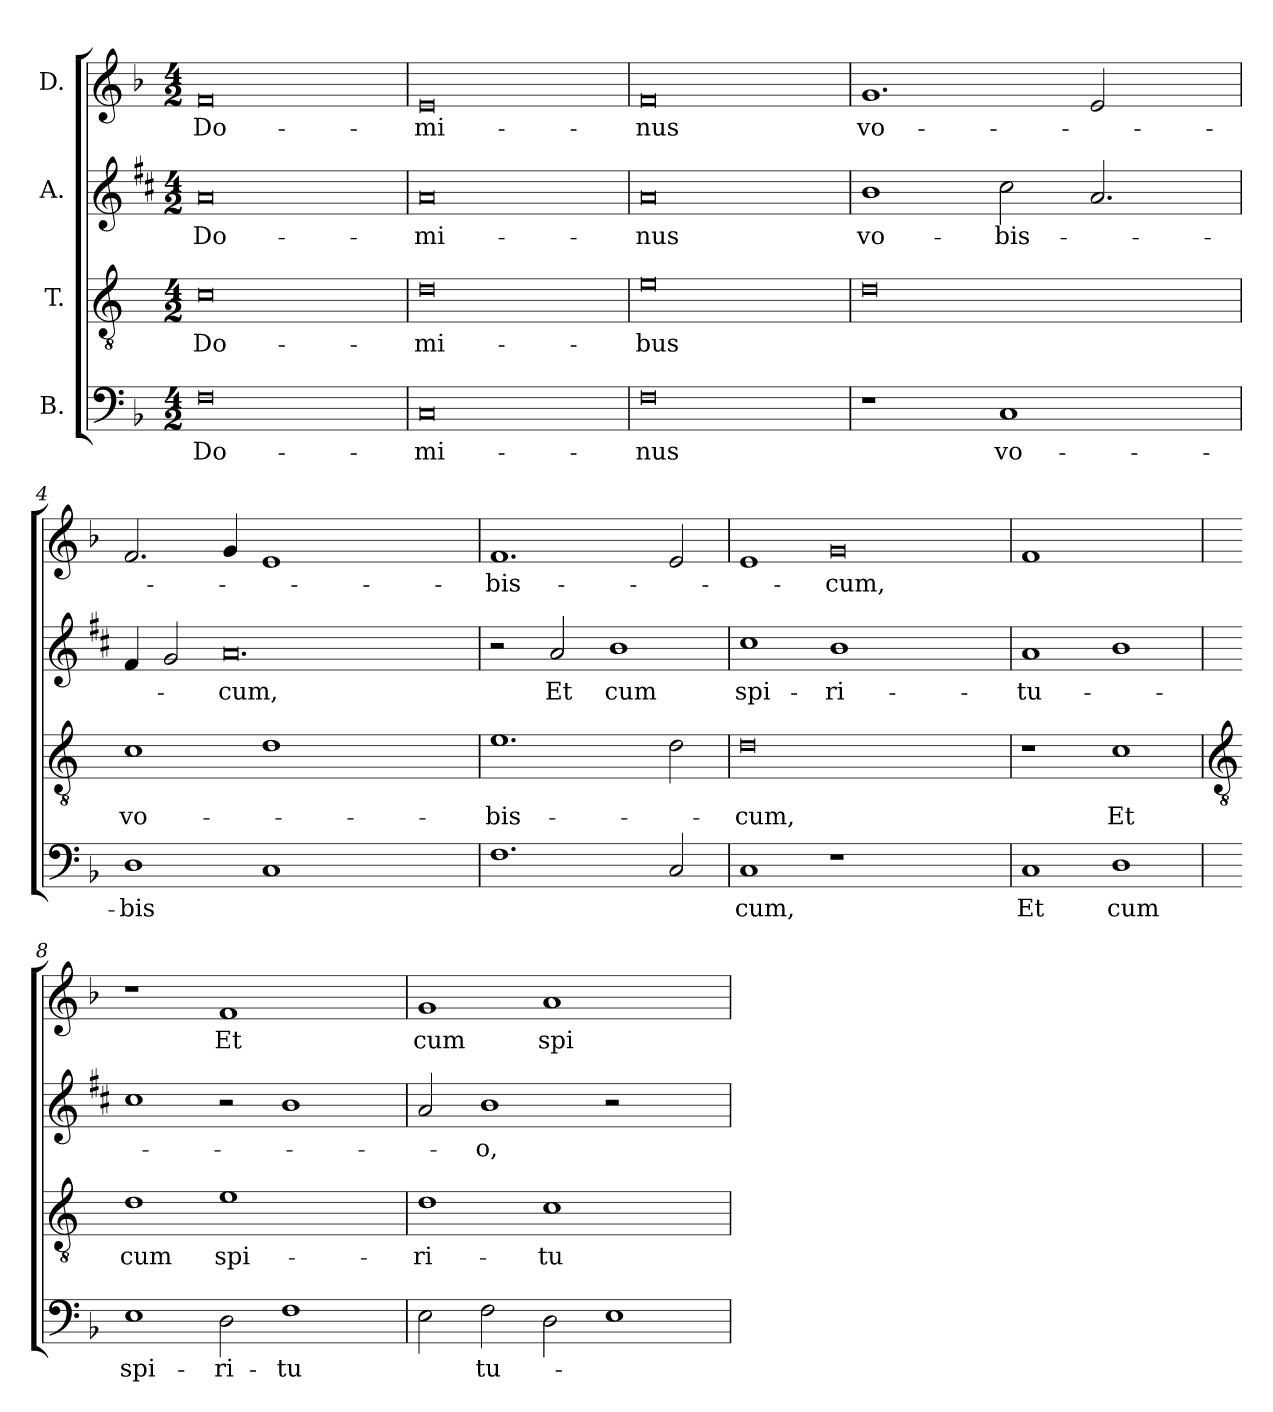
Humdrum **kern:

**kern	**text	**kern	**text	**kern	**text	**kern	**text
*part4	*part4	*part3	*part3	*part2	*part2	*part1	*part1
*staff4	*staff4	*staff3	*staff3	*staff2	*staff2	*staff1	*staff1
*I"B.	*	*I"T.	*	*I"A.	*	*I"D.	*
*clefF4	*	*clefGv2	*	*clefG2	*	*clefG2	*
*	*	*ITrd4c7	*	*ITrd5c9	*	*	*
*k[b-]	*	*k[b-]	*	*k[b-]	*	*k[b-]	*
*F:	*	*F:	*	*F:	*	*F:	*
*M4/2	*	*M4/2	*	*M4/2	*	*M4/2	*
=1	=1	=1	=1	=1	=1	=1	=1
!	!LO:LY:b	!	!LO:LY:b	!	!LO:LY:b	!	!LO:LY:b
0F	Do-	0F	Do-	0c	Do-	0f	Do-
=2	=2	=2	=2	=2	=2	=2	=2
!	!LO:LY:b	!	!LO:LY:b	!	!LO:LY:b	!	!LO:LY:b
0C	-mi-	0G	-mi-	0c	-mi-	0e	-mi-
=3	=3	=3	=3	=3	=3	=3	=3
!	!LO:LY:b	!	!LO:LY:b	!	!LO:LY:b	!	!LO:LY:b
0F	-nus	0A	-bus	0c	-nus	0f	-nus
=4	=4	=4	=4	=4	=4	=4	=4
!	!	!	!	!	!LO:LY:b	!	!LO:LY:b
1r	.	0G	.	1d	vo-	1.g	vo-
!	!LO:LY:b	!	!	!	!LO:LY:b	!	!
1C	vo-	.	.	2e	-bis-	.	.
.	.	.	.	2.c	.	2e	.
4ryy	.	4ryy	.	.	.	4ryy	.
=4A	=4A	=4A	=4A	=4A	=4A	=4A	=4A
!	!LO:LY:b	!	!LO:LY:b	!	!	!	!
1D	-bis	1F	vo-	4A	.	2.f	.
.	.	.	.	2B-	.	.	.
!	!	!	!	!	!LO:LY:b	!	!
.	.	.	.	0.c	-cum,	4g	.
1C	.	1G	.	.	.	1e	.
1..ryy	.	1..ryy	.	.	.	1..ryy	.
=5A	=5A	=5A	=5A	=5A	=5A	=5A	=5A
!	!	!	!LO:LY:b	!	!	!	!LO:LY:b
1.F	.	1.A	-bis-	2r	.	1.f	-bis-
!	!	!	!	!	!LO:LY:b	!	!
.	.	.	.	2c	Et	.	.
!	!	!	!	!	!LO:LY:b	!	!
.	.	.	.	1d	cum	.	.
2C	.	2G	.	.	.	2e	.
=6	=6	=6	=6	=6	=6	=6	=6
!	!LO:LY:b	!	!LO:LY:b	!	!LO:LY:b	!	!
1C	cum,	0G	-cum,	1e	spi-	1e	.
!	!	!	!	!	!LO:LY:b	!	!LO:LY:b
1r	.	.	.	1d	-ri-	0g	-cum,
1ryy	.	1ryy	.	1ryy	.	.	.
!!LO:LB:g=z
=7A	=7A	=7A	=7A	=7A	=7A	=7A	=7A
!	!LO:LY:b	!	!	!	!LO:LY:b	!	!
1C	Et	1r	.	1c	-tu-	1f	.
!	!LO:LY:b	!	!LO:LY:b	!	!	!	!
1D	cum	1F	Et	1d	.	1ryy	.
!!LO:LB:g=z
=8	=8	=8	=8	=8	=8	=8	=8
*	*	*clefGv2	*	*	*	*	*
!	!LO:LY:b	!	!LO:LY:b	!	!	!	!
1E	spi-	1G	cum	1e	.	1r	.
!	!LO:LY:b	!	!LO:LY:b	!	!	!	!LO:LY:b
2D	-ri-	1A	spi-	2r	.	1f	Et
!	!LO:LY:b	!	!	!	!	!	!
1F	-tu	.	.	1d	.	.	.
.	.	2ryy	.	.	.	2ryy	.
=9	=9	=9	=9	=9	=9	=9	=9
!	!	!	!LO:LY:b	!	!	!	!LO:LY:b
2E	.	1G	-ri-	2c	.	1g	cum
!	!LO:LY:b	!	!	!	!LO:LY:b	!	!
2F	tu-	.	.	1d	-o,	.	.
!	!	!	!LO:LY:b	!	!	!	!LO:LY:b
2D	.	1F	-tu	.	.	1a	spi-
1E	.	.	.	2r	.	.	.
.	.	2ryy	.	2ryy	.	2ryy	.
=	=	=	=	=	=	=	=
*-	*-	*-	*-	*-	*-	*-	*-
